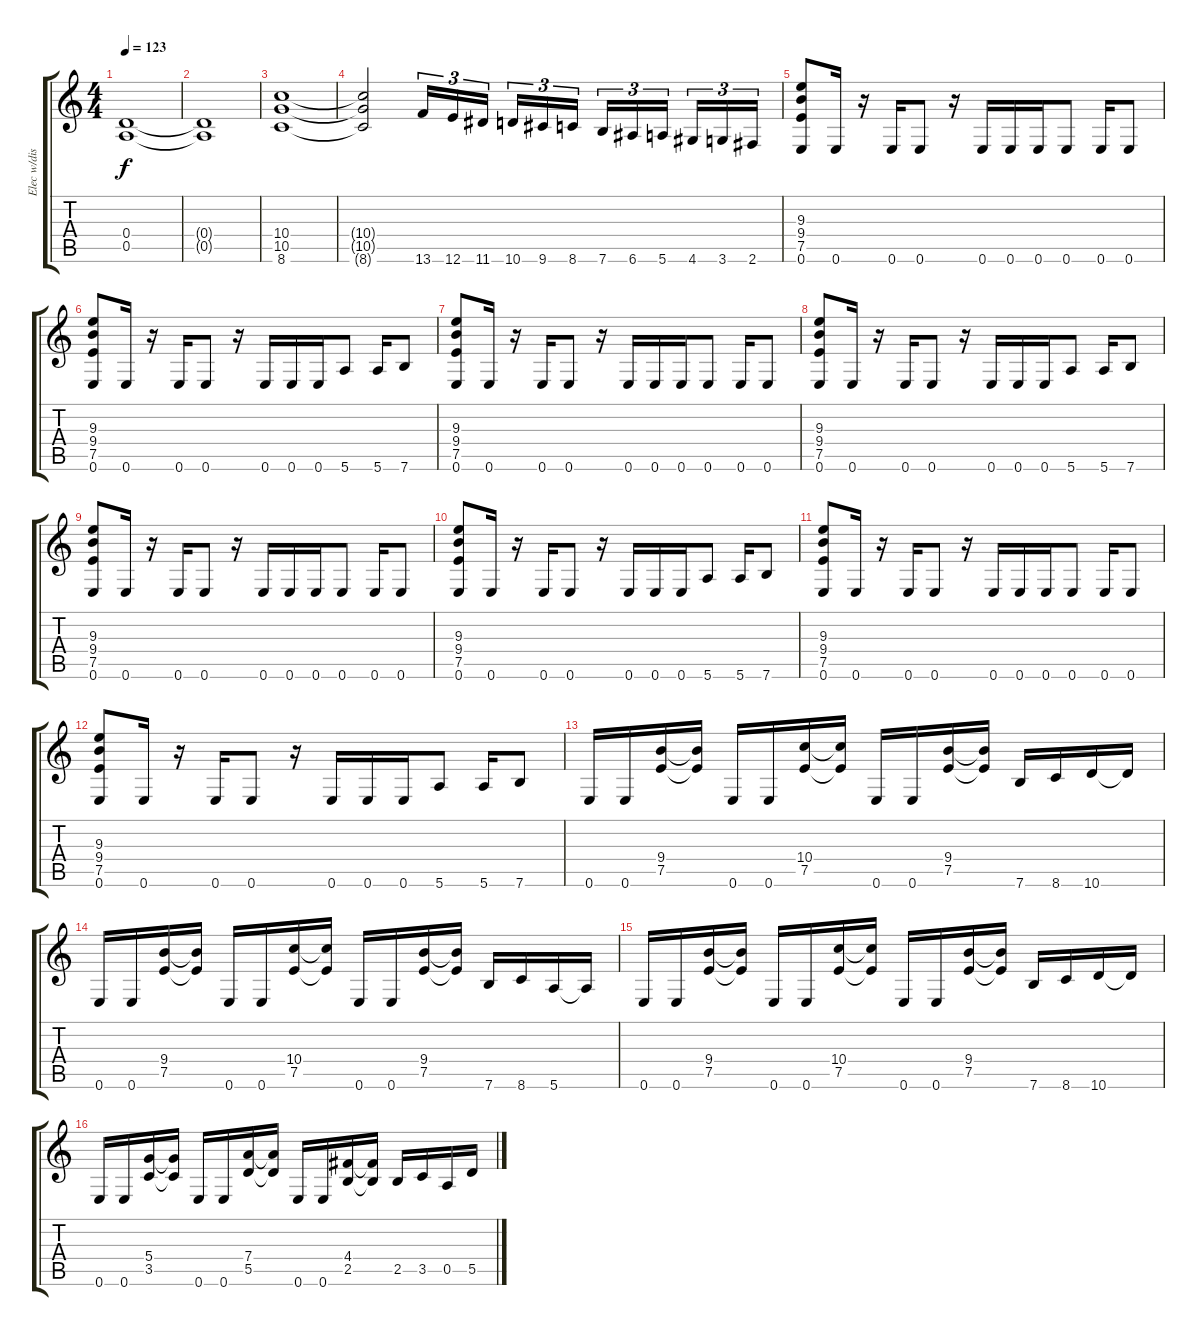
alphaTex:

\track ("Elec w/dist " "Elec w/dis") {instrument distortionguitar}
\staff {score tabs}
\tuning (E4 B3 G3 D3 A2 E2) {hide}
\ts (4 4)
\tempo 123
\clef g2
\ks c
(0.4 0.5).1{dy f} |
(0.4{t} 0.5{t}).1 |
(10.4 10.5 8.6).1 |
(10.4{t} 10.5{t} 8.6{t}).2 13.6.16{tu (3 2) volume 14 instrument guitarfretnoise} 12.6.16{tu (3 2)} 11.6.16{tu (3 2)} 10.6.16{tu (3 2)} 9.6.16{tu (3 2)} 8.6.16{tu (3 2)} 7.6.16{tu (3 2)} 6.6.16{tu (3 2)} 5.6.16{tu (3 2)} 4.6.16{tu (3 2)} 3.6.16{tu (3 2)} 2.6.16{tu (3 2)} |
(9.3 9.4 7.5 0.6).8{volume 14 instrument distortionguitar} 0.6.16 r.16 0.6.16 0.6.8 r.16 0.6.16 0.6.16 0.6.16 0.6.8 0.6.16 0.6.8 |
(9.3 9.4 7.5 0.6).8 0.6.16 r.16 0.6.16 0.6.8 r.16 0.6.16 0.6.16 0.6.16 5.6.8 5.6.16 7.6.8 |
(9.3 9.4 7.5 0.6).8 0.6.16 r.16 0.6.16 0.6.8 r.16 0.6.16 0.6.16 0.6.16 0.6.8 0.6.16 0.6.8 |
(9.3 9.4 7.5 0.6).8 0.6.16 r.16 0.6.16 0.6.8 r.16 0.6.16 0.6.16 0.6.16 5.6.8 5.6.16 7.6.8 |
(9.3 9.4 7.5 0.6).8 0.6.16 r.16 0.6.16 0.6.8 r.16 0.6.16 0.6.16 0.6.16 0.6.8 0.6.16 0.6.8 |
(9.3 9.4 7.5 0.6).8 0.6.16 r.16 0.6.16 0.6.8 r.16 0.6.16 0.6.16 0.6.16 5.6.8 5.6.16 7.6.8 |
(9.3 9.4 7.5 0.6).8 0.6.16 r.16 0.6.16 0.6.8 r.16 0.6.16 0.6.16 0.6.16 0.6.8 0.6.16 0.6.8 |
(9.3 9.4 7.5 0.6).8 0.6.16 r.16 0.6.16 0.6.8 r.16 0.6.16 0.6.16 0.6.16 5.6.8 5.6.16 7.6.8 |
0.6.16 0.6.16 (9.4 7.5).16 (9.4{t} 7.5{t}).16 0.6.16 0.6.16 (10.4 7.5).16 (10.4{t} 7.5{t}).16 0.6.16 0.6.16 (9.4 7.5).16 (9.4{t} 7.5{t}).16 7.6.16 8.6.16 10.6.16 10.6{t}.16 |
0.6.16 0.6.16 (9.4 7.5).16 (9.4{t} 7.5{t}).16 0.6.16 0.6.16 (10.4 7.5).16 (10.4{t} 7.5{t}).16 0.6.16 0.6.16 (9.4 7.5).16 (9.4{t} 7.5{t}).16 7.6.16 8.6.16 5.6.16 5.6{t}.16 |
0.6.16 0.6.16 (9.4 7.5).16 (9.4{t} 7.5{t}).16 0.6.16 0.6.16 (10.4 7.5).16 (10.4{t} 7.5{t}).16 0.6.16 0.6.16 (9.4 7.5).16 (9.4{t} 7.5{t}).16 7.6.16 8.6.16 10.6.16 10.6{t}.16 |
0.6.16 0.6.16 (5.4 3.5).16 (5.4{t} 3.5{t}).16 0.6.16 0.6.16 (7.4 5.5).16 (7.4{t} 5.5{t}).16 0.6.16 0.6.16 (4.4 2.5).16 (4.4{t} 2.5{t}).16 2.5.16 3.5.16 0.5.16 5.5.16
